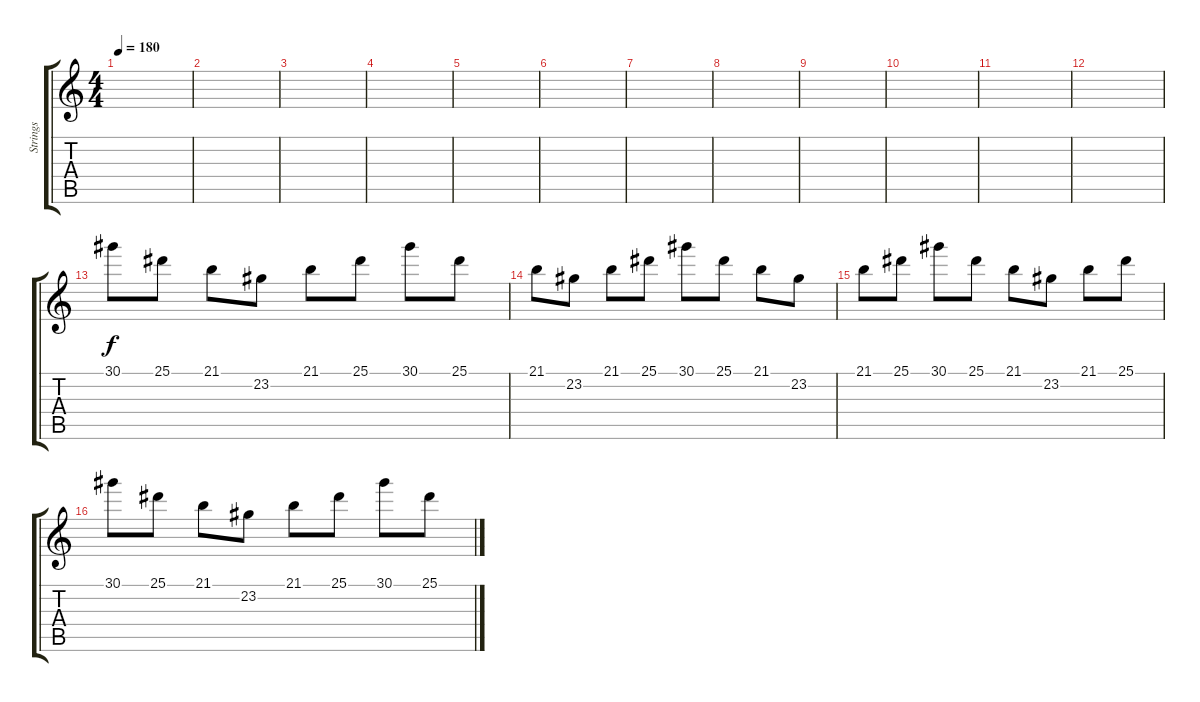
\track ("Strings" "Strings") {instrument stringensemble1}
\staff {score tabs}
\tuning (D4 A3 F3 C3 G2 C2) {hide}
\ts (4 4)
\tempo 180
\clef g2
\ks c
|
|
|
|
|
|
|
|
|
|
|
|
30.1.8 25.1.8 21.1.8 23.2.8 21.1.8 25.1.8 30.1.8 25.1.8 |
21.1.8 23.2.8 21.1.8 25.1.8 30.1.8 25.1.8 21.1.8 23.2.8 |
21.1.8 25.1.8 30.1.8 25.1.8 21.1.8 23.2.8 21.1.8 25.1.8 |
30.1.8 25.1.8 21.1.8 23.2.8 21.1.8 25.1.8 30.1.8 25.1.8
